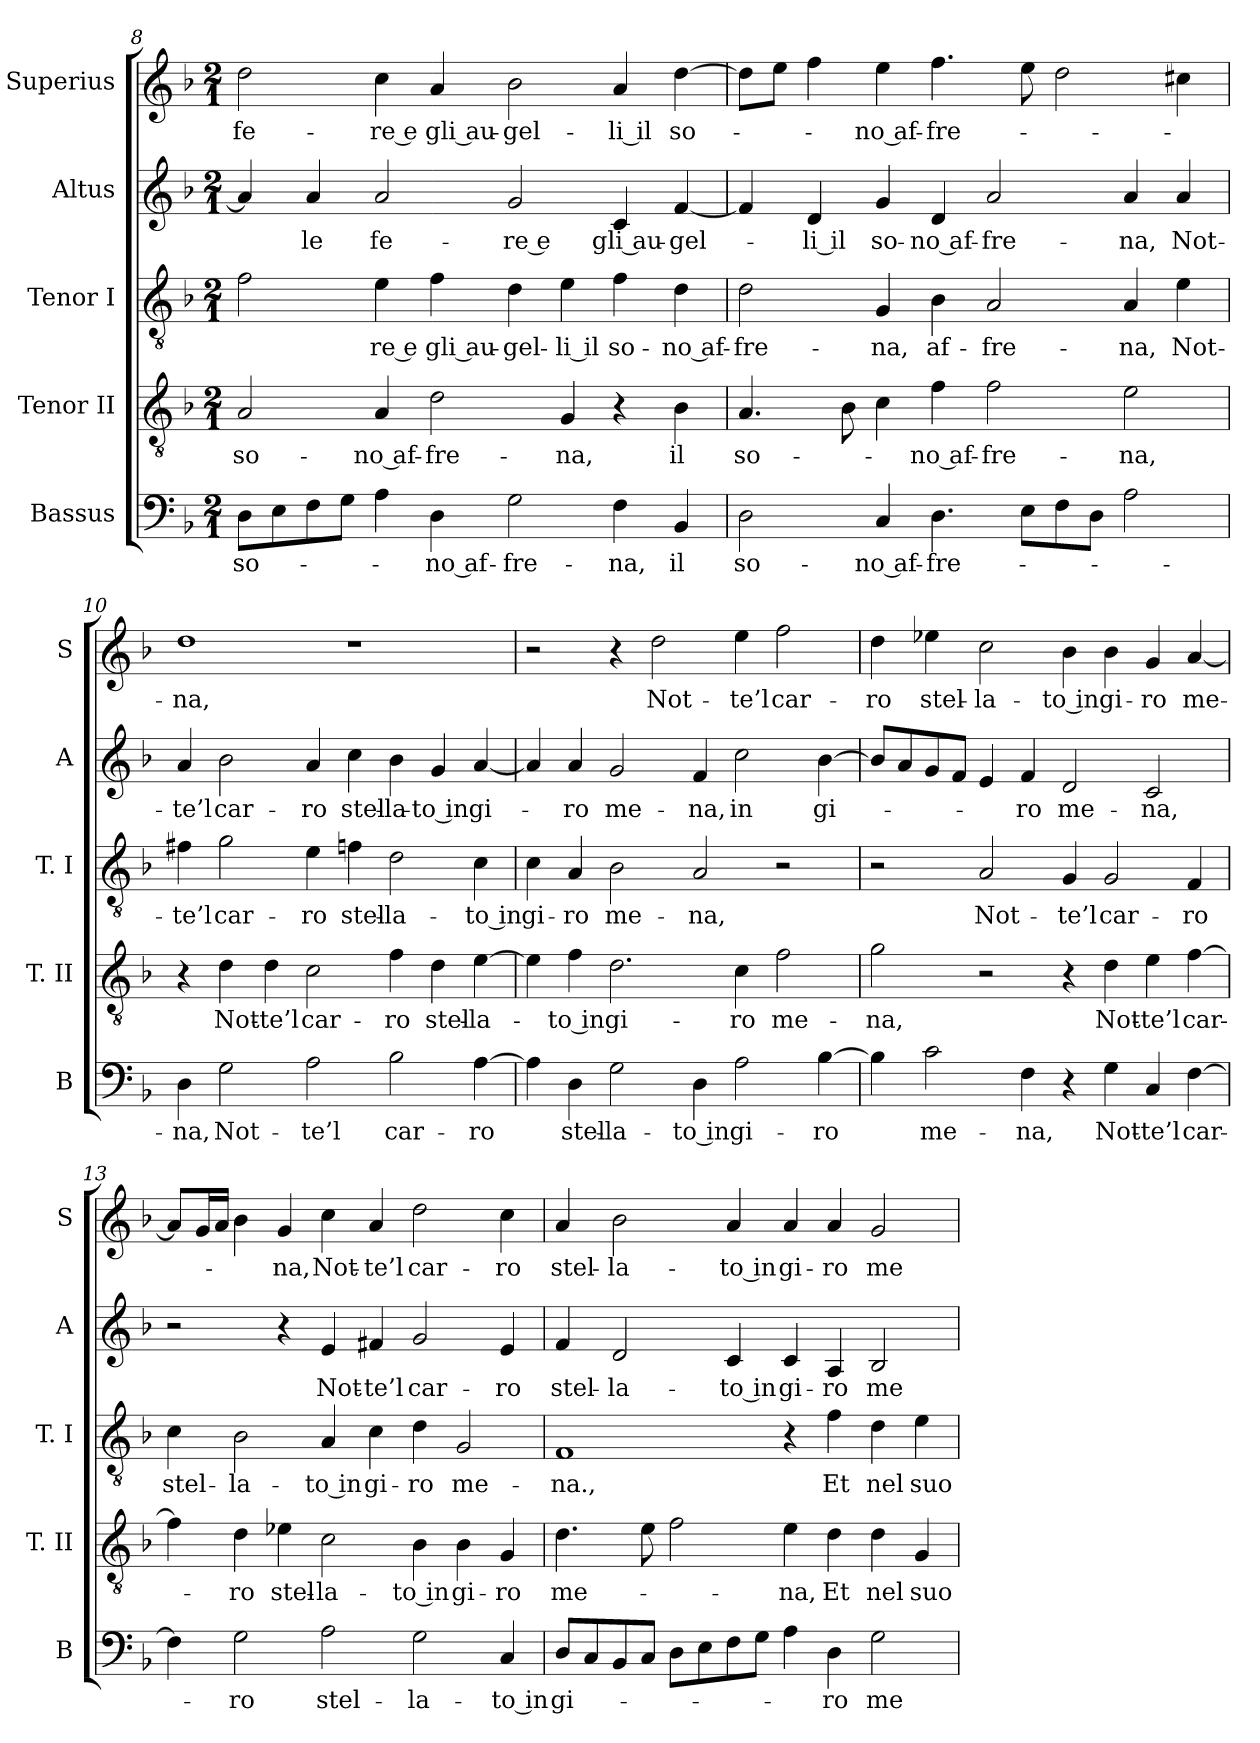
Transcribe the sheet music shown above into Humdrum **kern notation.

**kern	**text	**kern	**text	**kern	**text	**kern	**text	**kern	**text
*part5	*part5	*part4	*part4	*part3	*part3	*part2	*part2	*part1	*part1
*staff5	*staff5	*staff4	*staff4	*staff3	*staff3	*staff2	*staff2	*staff1	*staff1
*I"Bassus	*	*I"Tenor II	*	*I"Tenor I	*	*I"Altus	*	*I"Superius	*
*I'B	*	*I'T. II	*	*I'T. I	*	*I'A	*	*I'S	*
*clefF4	*	*clefGv2	*	*clefGv2	*	*clefG2	*	*clefG2	*
*k[b-]	*	*k[b-]	*	*k[b-]	*	*k[b-]	*	*k[b-]	*
*F:	*	*F:	*	*F:	*	*F:	*	*F:	*
*M2/1	*	*M2/1	*	*M2/1	*	*M2/1	*	*M2/1	*
=8	=8	=8	=8	=8	=8	=8	=8	=8	=8
8DL	so-	2A	so-	2f	.	4a]	.	2dd	fe-
8E	.	.	.	.	.	.	.	.	.
8F	.	.	.	.	.	4a	le	.	.
8GJ	.	.	.	.	.	.	.	.	.
4A	.	4A	-no af-	4e	-re e	2a	fe-	4cc	-re e
4D	-no af-	2d	-fre-	4f	gli au-	.	.	4a	gli au-
2G	-fre-	.	.	4d	-gel-	2g	-re e	2b-	-gel-
.	.	4G	-na,	4e	-li il	.	.	.	.
4F	-na,	4r	.	4f	so-	4c	gli au-	4a	-li il
4BB-	il	4B-	il	4d	-no af-	[4f	-gel-	[4dd	so-
=9	=9	=9	=9	=9	=9	=9	=9	=9	=9
2D	so-	4.A	so-	2d	-fre-	4f]	.	8ddL]	.
.	.	.	.	.	.	.	.	8eeJ	.
.	.	.	.	.	.	4d	-li il	4ff	.
.	.	8B-	.	.	.	.	.	.	.
4C	-no af-	4c	.	4G	-na,	4g	so-	4ee	-no af-
4.D	-fre-	4f	-no af-	4B-	af-	4d	-no af-	4.ff	-fre-
.	.	2f	-fre-	2A	-fre-	2a	-fre-	.	.
8EL	.	.	.	.	.	.	.	8ee	.
8F	.	.	.	.	.	.	.	2dd	.
8DJ	.	.	.	.	.	.	.	.	.
2A	.	2e	-na,	4A	-na,	4a	-na,	.	.
.	.	.	.	4e	Not-	4a	Not-	4cc#X	.
=10	=10	=10	=10	=10	=10	=10	=10	=10	=10
4D	-na,	4r	.	4f#X	-te’l	4a	-te’l	1dd	-na,
2G	Not-	4d	Not-	2g	car-	2b-	car-	.	.
.	.	4d	-te’l	.	.	.	.	.	.
2A	-te’l	2c	car-	4e	-ro	4a	-ro	.	.
.	.	.	.	4fn	stel-	4cc	stel-	1r	.
2B-	car-	4f	-ro	2d	-la-	4b-	-la-	.	.
.	.	4d	stel-	.	.	4g	-to in	.	.
[4A	-ro	[4e	-la-	4c	-to in	[4a	gi-	.	.
=11	=11	=11	=11	=11	=11	=11	=11	=11	=11
4A]	.	4e]	.	4c	gi-	4a]	.	2r	.
4D	stel-	4f	-to in	4A	-ro	4a	-ro	.	.
2G	-la-	2.d	gi-	2B-	me-	2g	me-	4r	.
.	.	.	.	.	.	.	.	2dd	Not-
4D	-to in	.	.	2A	-na,	4f	-na,	.	.
2A	gi-	4c	-ro	.	.	2cc	in	4ee	-te’l
.	.	2f	me-	2r	.	.	.	2ff	car-
[4B-	-ro	.	.	.	.	[4b-	gi-	.	.
=12	=12	=12	=12	=12	=12	=12	=12	=12	=12
4B-]	.	2g	-na,	2r	.	8b-L]	.	4dd	-ro
.	.	.	.	.	.	8a	.	.	.
2c	me-	.	.	.	.	8g	.	4ee-X	stel-
.	.	.	.	.	.	8fJ	.	.	.
.	.	2r	.	2A	Not-	4e	.	2cc	-la-
4F	-na,	.	.	.	.	4f	-ro	.	.
4r	.	4r	.	4G	-te’l	2d	me-	4b-	-to in
4G	Not-	4d	Not-	2G	car-	.	.	4b-	gi-
4C	-te’l	4e	-te’l	.	.	2c	-na,	4g	-ro
[4F	car-	[4f	car-	4F	-ro	.	.	[4a	me-
=13	=13	=13	=13	=13	=13	=13	=13	=13	=13
4F]	.	4f]	.	4c	stel-	2r	.	8aL]	.
.	.	.	.	.	.	.	.	16gL	.
.	.	.	.	.	.	.	.	16aJJ	.
2G	-ro	4d	-ro	2B-	-la-	.	.	4b-	.
.	.	4e-X	stel-	.	.	4r	.	4g	-na,
2A	stel-	2c	-la-	4A	-to in	4e	Not-	4cc	Not-
.	.	.	.	4c	gi-	4f#X	-te’l	4a	-te’l
2G	-la-	4B-	-to in	4d	-ro	2g	car-	2dd	car-
.	.	4B-	gi-	2G	me-	.	.	.	.
4C	-to in	4G	-ro	.	.	4e	-ro	4cc	-ro
=14	=14	=14	=14	=14	=14	=14	=14	=14	=14
8DL	gi-	4.d	me-	1F	-na.,	4f	stel-	4a	stel-
8C	.	.	.	.	.	.	.	.	.
8BB-	.	.	.	.	.	2d	-la-	2b-	-la-
8CJ	.	8e	.	.	.	.	.	.	.
8DL	.	2f	.	.	.	.	.	.	.
8E	.	.	.	.	.	.	.	.	.
8F	.	.	.	.	.	4c	-to in	4a	-to in
8GJ	.	.	.	.	.	.	.	.	.
4A	.	4e	-na,	4r	.	4c	gi-	4a	gi-
4D	-ro	4d	Et	4f	Et	4A	-ro	4a	-ro
2G	me-	4d	nel	4d	nel	2B-	me-	2g	me-
.	.	4G	suo	4e	suo	.	.	.	.
=	=	=	=	=	=	=	=	=	=
*-	*-	*-	*-	*-	*-	*-	*-	*-	*-
